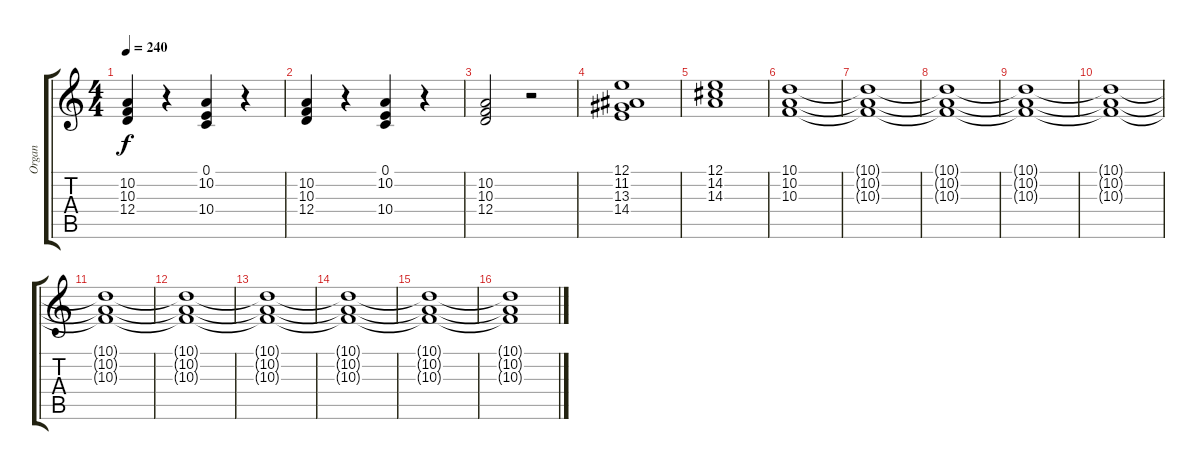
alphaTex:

\track ("Organ" "Organ") {instrument drawbarorgan}
\staff {score tabs}
\tuning (E4 B3 G3 D3 A2 E2) {hide}
\ts (4 4)
\tempo 240
\clef g2
\ks c
(10.2 10.3 12.4).4{dy f} r.4 (0.1 10.2 10.4).4 r.4 |
(10.2 10.3 12.4).4 r.4 (0.1 10.2 10.4).4 r.4 |
(10.2 10.3 12.4).2 r.2 |
(12.1 11.2 13.3 14.4).1 |
(12.1 14.2 14.3).1 |
(10.1 10.2 10.3).1 |
(10.1{t} 10.2{t} 10.3{t}).1 |
(10.1{t} 10.2{t} 10.3{t}).1 |
(10.1{t} 10.2{t} 10.3{t}).1 |
(10.1{t} 10.2{t} 10.3{t}).1 |
(10.1{t} 10.2{t} 10.3{t}).1 |
(10.1{t} 10.2{t} 10.3{t}).1 |
(10.1{t} 10.2{t} 10.3{t}).1 |
(10.1{t} 10.2{t} 10.3{t}).1 |
(10.1{t} 10.2{t} 10.3{t}).1 |
(10.1{t} 10.2{t} 10.3{t}).1
